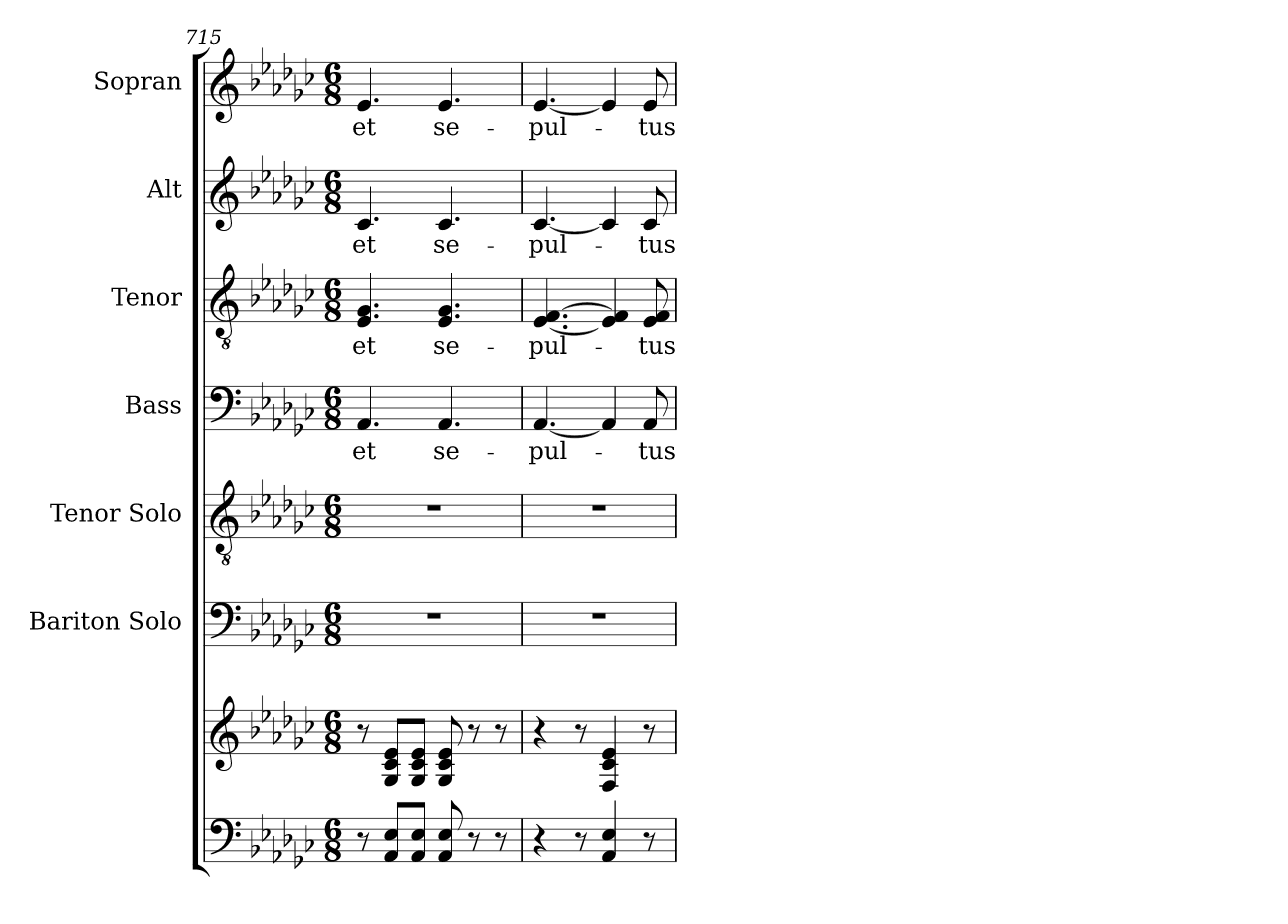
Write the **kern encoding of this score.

**kern	**kern	**kern	**kern	**kern	**text	**kern	**text	**kern	**text	**kern	**text
*part7	*part7	*part6	*part5	*part4	*part4	*part3	*part3	*part2	*part2	*part1	*part1
*staff8	*staff7	*staff6	*staff5	*staff4	*staff4	*staff3	*staff3	*staff2	*staff2	*staff1	*staff1
*	*	*I"Bariton Solo	*I"Tenor Solo	*I"Bass	*	*I"Tenor	*	*I"Alt	*	*I"Sopran	*
*	*	*	*	*I'B.	*	*I'T.	*	*I'A.	*	*I'S.	*
*clefF4	*clefG2	*clefF4	*clefGv2	*clefF4	*	*clefGv2	*	*clefG2	*	*clefG2	*
*k[b-e-a-d-g-c-]	*k[b-e-a-d-g-c-]	*k[b-e-a-d-g-c-]	*k[b-e-a-d-g-c-]	*k[b-e-a-d-g-c-]	*	*k[b-e-a-d-g-c-]	*	*k[b-e-a-d-g-c-]	*	*k[b-e-a-d-g-c-]	*
*G-:	*G-:	*G-:	*G-:	*G-:	*	*G-:	*	*G-:	*	*G-:	*
*M6/8	*M6/8	*M6/8	*M6/8	*M6/8	*	*M6/8	*	*M6/8	*	*M6/8	*
=715	=715	=715	=715	=715	=715	=715	=715	=715	=715	=715	=715
!	!	!	!	!	!LO:LY:b	!	!LO:LY:b	!	!LO:LY:b	!	!LO:LY:b
8r	8r	2.r	2.r	4.AA-/	et	4.E-/ 4.G-/	et	4.c-/	et	4.e-/	et
8AA-/ 8E-/L	8G-/ 8c-/ 8e-/L	.	.	.	.	.	.	.	.	.	.
8AA-/ 8E-/J	8G-/ 8c-/ 8e-/J	.	.	.	.	.	.	.	.	.	.
!	!	!	!	!	!LO:LY:b	!	!LO:LY:b	!	!LO:LY:b	!	!LO:LY:b
8AA-/ 8E-/	8G-/ 8c-/ 8e-/	.	.	4.AA-/	se-	4.E-/ 4.G-/	se-	4.c-/	se-	4.e-/	se-
8r	8r	.	.	.	.	.	.	.	.	.	.
8r	8r	.	.	.	.	.	.	.	.	.	.
=716	=716	=716	=716	=716	=716	=716	=716	=716	=716	=716	=716
!	!	!	!	!	!LO:LY:b	!	!LO:LY:b	!	!LO:LY:b	!	!LO:LY:b
4r	4r	2.r	2.r	[4.AA-/	-pul-	[4.E-/ [4.F/	-pul-	[4.c-/	-pul-	[4.e-/	-pul-
8r	8r	.	.	.	.	.	.	.	.	.	.
4AA-/ 4E-/	4F/ 4c-/ 4e-/	.	.	4AA-/]	.	4E-/] 4F/]	.	4c-/]	.	4e-/]	.
!	!	!	!	!	!LO:LY:b	!	!LO:LY:b	!	!LO:LY:b	!	!LO:LY:b
8r	8r	.	.	8AA-/	-tus	8E-/ 8F/	-tus	8c-/	-tus	8e-/	-tus
=	=	=	=	=	=	=	=	=	=	=	=
*-	*-	*-	*-	*-	*-	*-	*-	*-	*-	*-	*-
